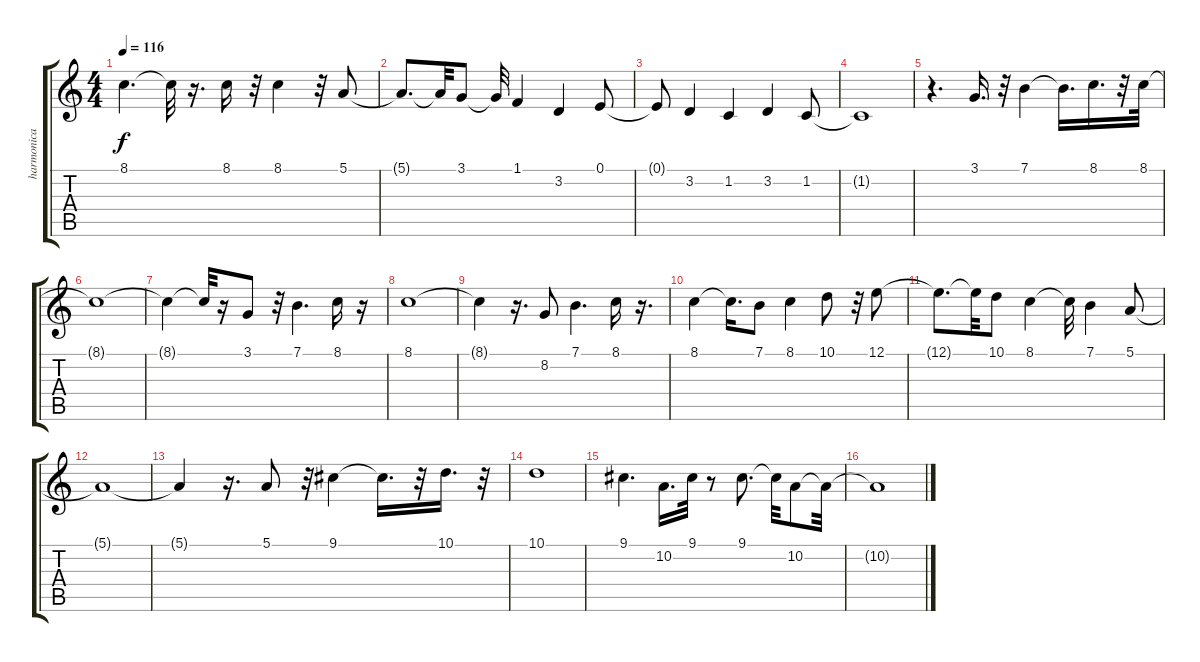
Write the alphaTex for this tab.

\track ("harmonica" "harmonica") {instrument harmonica}
\staff {score tabs}
\tuning (E4 B3 G3 D3 A2 E2) {hide}
\ts (4 4)
\tempo 116
\clef g2
\ks c
8.1{t}.4{d dy f} 8.1{t}.32 r.16{d} 8.1.16 r.32 8.1.4 r.32 5.1.8 |
5.1{t}.8{d} 5.1{t}.32 3.1.8 3.1{t}.32 1.1.4 3.2.4 0.1.8 |
0.1{t}.8 3.2.4 1.2.4 3.2.4 1.2.8 |
1.2{t}.1 |
r.4{d} 3.1.16{d} r.32 7.1.4 7.1{t}.16{d} 8.1.16{d} r.32 8.1.32 |
8.1{t}.1 |
8.1{t}.4 8.1{t}.32 r.16 3.1.8 r.32 7.1.4{d} 8.1.16 r.16 |
8.1.1 |
8.1{t}.4 r.16{d} 8.2.8 7.1.4{d} 8.1.16 r.16{d} |
8.1.4 8.1{t}.16{d} 7.1.8 8.1.4 10.1.8 r.32 12.1.8 |
12.1{t}.8{d} 12.1{t}.32 10.1.8 8.1.4 8.1{t}.32 7.1.4 5.1.8 |
5.1{t}.1 |
5.1{t}.4 r.16{d} 5.1.8 r.32 9.1.4 9.1{t}.16{d} r.32 10.1.16{d} r.32 |
10.1.1 |
9.1.4{d} 10.2.16{d} 9.1.32 r.8 9.1.8{d} 9.1{t}.32 10.2.8 10.2{t}.32 |
10.2{t}.1
